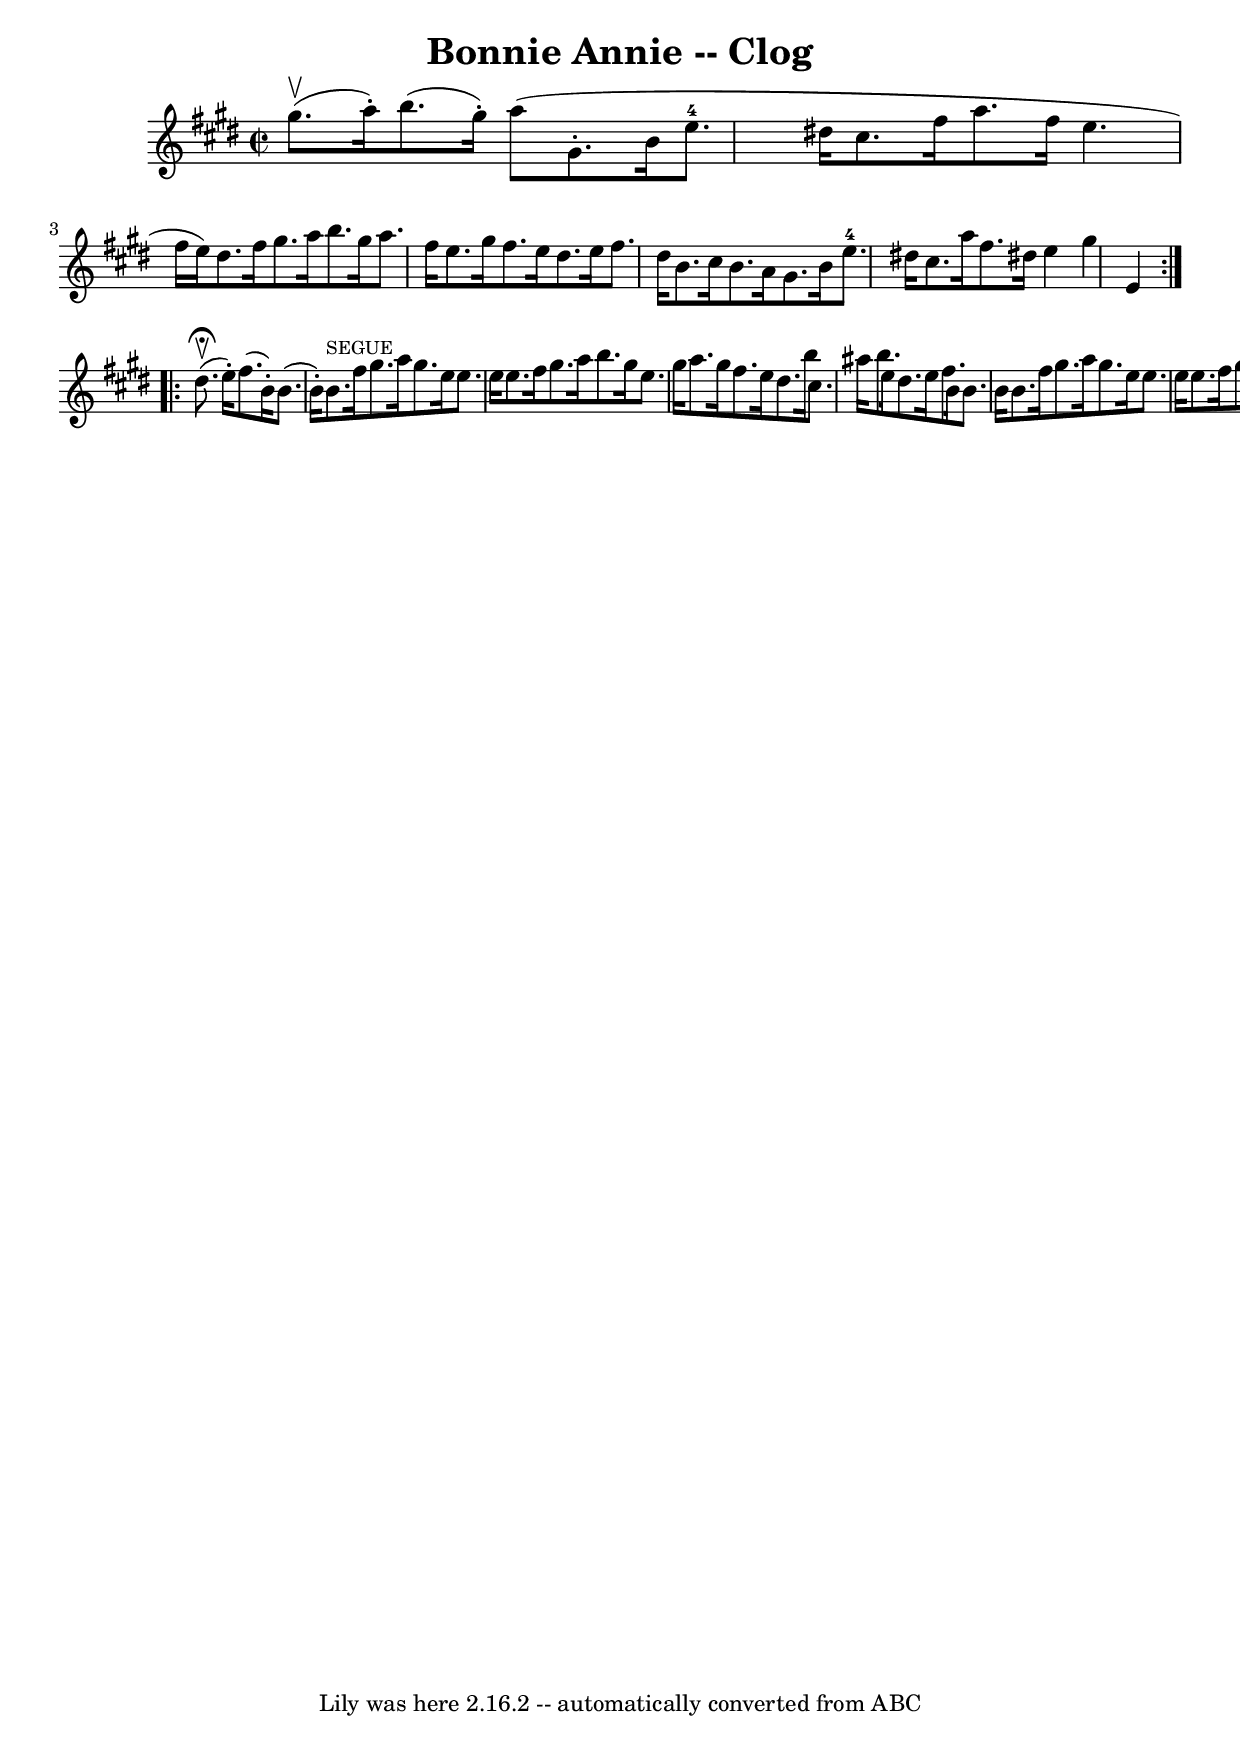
\version "2.16.2"
\include "Mammoth.ily"
\header {
  %% book = "Ryan's Mammoth Collection"
  crossRefNumber = "1"
  footnotes = "\\\\158 942"
  origin = "SCOTCH"
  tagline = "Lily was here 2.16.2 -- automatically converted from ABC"
  title = "Bonnie Annie -- Clog"

}
voicedefault =  {



  \repeat volta 2 {

    \override Staff.TimeSignature #'style = #'C
    \time 2/2 
    \key e \major
    gis''8.^\upbow(a''16-.) |
    b''8. (
    gis''16-.) a''8 (gis'8.-. b'16 e''8.-4 dis''!16    
    cis''8. fis''16 a''8. fis''16    |
    e''4. fis''16 (e''16 ) dis''8. fis''16 gis''8. a''16    |
    b''8. gis''16   
    a''8. fis''16 e''8. gis''16 fis''8. e''16    |
    dis''8. 
    e''16 fis''8. dis''16 b'8. cis''16 b'8. a'16    |
    
    gis'8. b'16 e''8.-4 dis''!16 cis''8. a''16 fis''8.    
    dis''!16    |
    e''4 gis''4 e'4    
  }     
  \repeat volta 2 {
    
    dis''8.^\fermata^\upbow(e''16-.) |
    fis''8. (b'16-.)   
    b'8. (b'16-.) b'8.^\segue fis''16 gis''8. a''16    |
    
    gis''8. e''16 e''8. e''16 e''8. fis''16 gis''8. a''16    
    |
    b''8. gis''16 e''8. gis''16 a''8. gis''16    
    fis''8. e''16    |
    dis''8. b''16 cis''8. ais''16 b''8.  
    e''16 dis''8. e''16    |
    fis''8. b'16 b'8. b'16    
    b'8. fis''16 gis''8. a''16    |
    gis''8. e''16 e''8.    
    e''16 e''8. fis''16 gis''8. ais''16    |
    b''8. fis''16  
    gis''8. e''16 dis''8. fis''16 e''8. cis''16    |
    
    b'4 dis''4 b'4      
  }   

}

\score{
  <<

    \context Staff="default"
    {
      \voicedefault 
      
    }

  >>
  \layout {
    
  }
  \midi {
  }

}
